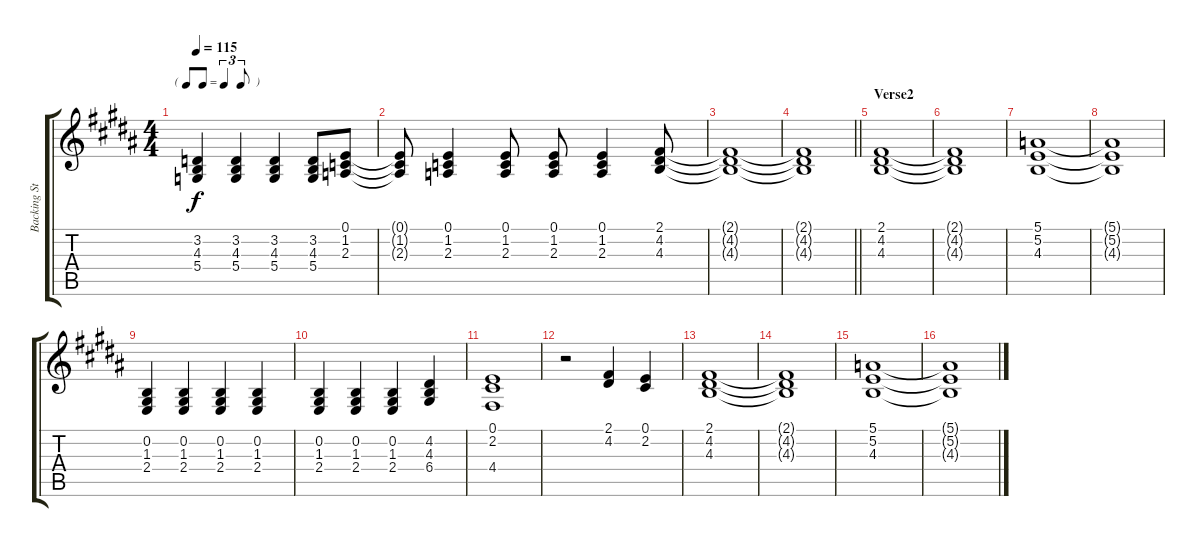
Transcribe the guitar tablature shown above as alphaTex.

\track ("Backing Stack (Al/Carl/Dennis)" "Backing St") {instrument flute}
\staff {score tabs}
\tuning (E4 B3 G3 D3 A2 E2) {hide}
\ts (4 4)
\tf triplet8th
\tempo 115
\clef g2
\ks b
(3.2 4.3 5.4).4{dy f} (3.2 4.3 5.4).4 (3.2 4.3 5.4).4 (3.2 4.3 5.4).8 (0.1 1.2 2.3).8 |
(0.1{t} 1.2{t} 2.3{t}).8 (0.1 1.2 2.3).4 (0.1 1.2 2.3).8 (0.1 1.2 2.3).8 (0.1 1.2 2.3).4 (2.1 4.2 4.3).8 |
(2.1{t} 4.2{t} 4.3{t}).1 |
\barLineRight lightlight
(2.1{t} 4.2{t} 4.3{t}).1 |
\section ("" "Verse2")
(2.1 4.2 4.3).1 |
(2.1{t} 4.2{t} 4.3{t}).1 |
(5.1 5.2 4.3).1 |
(5.1{t} 5.2{t} 4.3{t}).1 |
(0.2 1.3 2.4).4 (0.2 1.3 2.4).4 (0.2 1.3 2.4).4 (0.2 1.3 2.4).4 |
(0.2 1.3 2.4).4 (0.2 1.3 2.4).4 (0.2 1.3 2.4).4 (4.2 4.3 6.4).4 |
(0.1 2.2 4.4).1 |
r.2 (2.1 4.2).4 (0.1 2.2).4 |
(2.1 4.2 4.3).1 |
(2.1{t} 4.2{t} 4.3{t}).1 |
(5.1 5.2 4.3).1 |
(5.1{t} 5.2{t} 4.3{t}).1
